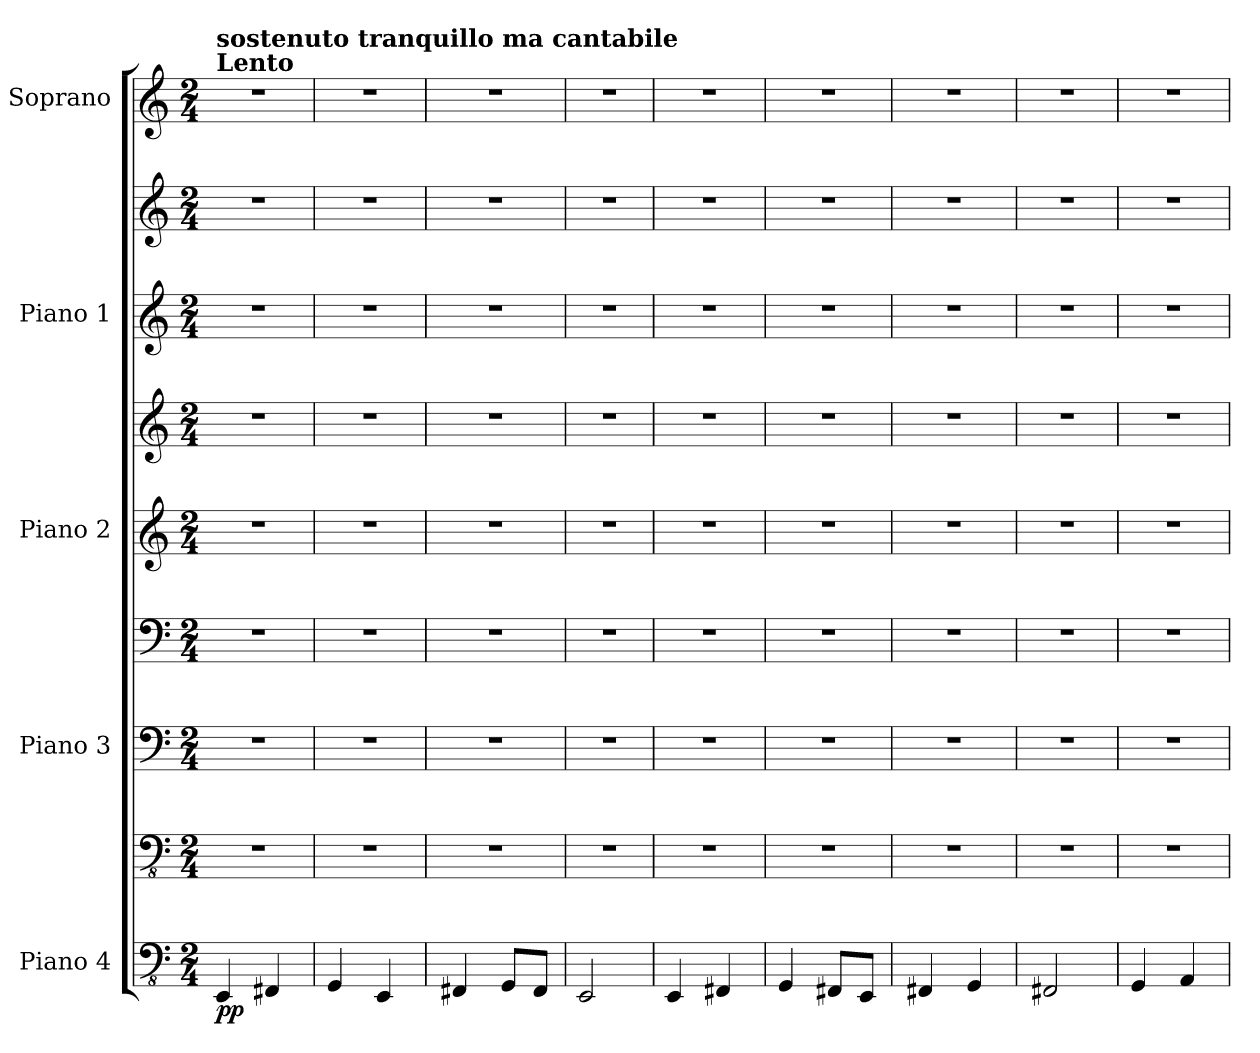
**kern	**kern	**dynam	**kern	**kern	**kern	**kern	**kern	**kern	**kern
*part5	*part5	*part5	*part4	*part4	*part3	*part3	*part2	*part2	*part1
*staff9	*staff8	*staff8/9	*staff7	*staff6	*staff5	*staff4	*staff3	*staff2	*staff1
*I"Piano 4	*	*	*I"Piano 3	*	*I"Piano 2	*	*I"Piano 1	*	*I"Soprano
*I'Pno. 4	*	*	*I'Pno. 3	*	*I'Pno. 2	*	*I'Pno. 1	*	*I'S.
*clefFv4	*clefFv4	*	*clefF4	*clefF4	*clefG2	*clefG2	*clefG2	*clefG2	*clefG2
*k[]	*k[]	*	*k[]	*k[]	*k[]	*k[]	*k[]	*k[]	*k[]
*M2/4	*M2/4	*	*M2/4	*M2/4	*M2/4	*M2/4	*M2/4	*M2/4	*M2/4
*MM50	*MM50	*	*MM50	*MM50	*MM50	*MM50	*MM50	*MM50	*MM50
=1	=1	=1	=1	=1	=1	=1	=1	=1	=1
!	!	!	!	!	!	!	!	!	!LO:TX:a:B:t=Lento
!	!	!	!	!	!	!	!	!	!LO:TX:a:B:t=sostenuto tranquillo ma cantabile
!	!	!LO:DY:b=2	!	!	!	!	!	!	!
4EEE/	2r	pp	2r	2r	2r	2r	2r	2r	2r
4FFF#X/	.	.	.	.	.	.	.	.	.
=2	=2	=2	=2	=2	=2	=2	=2	=2	=2
4GGG/	2r	.	2r	2r	2r	2r	2r	2r	2r
4EEE/	.	.	.	.	.	.	.	.	.
=3	=3	=3	=3	=3	=3	=3	=3	=3	=3
4FFF#X/	2r	.	2r	2r	2r	2r	2r	2r	2r
8GGG/L	.	.	.	.	.	.	.	.	.
8FFF#/J	.	.	.	.	.	.	.	.	.
=4	=4	=4	=4	=4	=4	=4	=4	=4	=4
2EEE/	2r	.	2r	2r	2r	2r	2r	2r	2r
=5	=5	=5	=5	=5	=5	=5	=5	=5	=5
4EEE/	2r	.	2r	2r	2r	2r	2r	2r	2r
4FFF#X/	.	.	.	.	.	.	.	.	.
=6	=6	=6	=6	=6	=6	=6	=6	=6	=6
4GGG/	2r	.	2r	2r	2r	2r	2r	2r	2r
8FFF#X/L	.	.	.	.	.	.	.	.	.
8EEE/J	.	.	.	.	.	.	.	.	.
=7	=7	=7	=7	=7	=7	=7	=7	=7	=7
4FFF#X/	2r	.	2r	2r	2r	2r	2r	2r	2r
4GGG/	.	.	.	.	.	.	.	.	.
=8	=8	=8	=8	=8	=8	=8	=8	=8	=8
2FFF#X/	2r	.	2r	2r	2r	2r	2r	2r	2r
=9	=9	=9	=9	=9	=9	=9	=9	=9	=9
4GGG/	2r	.	2r	2r	2r	2r	2r	2r	2r
4AAA/	.	.	.	.	.	.	.	.	.
=	=	=	=	=	=	=	=	=	=
*-	*-	*-	*-	*-	*-	*-	*-	*-	*-
